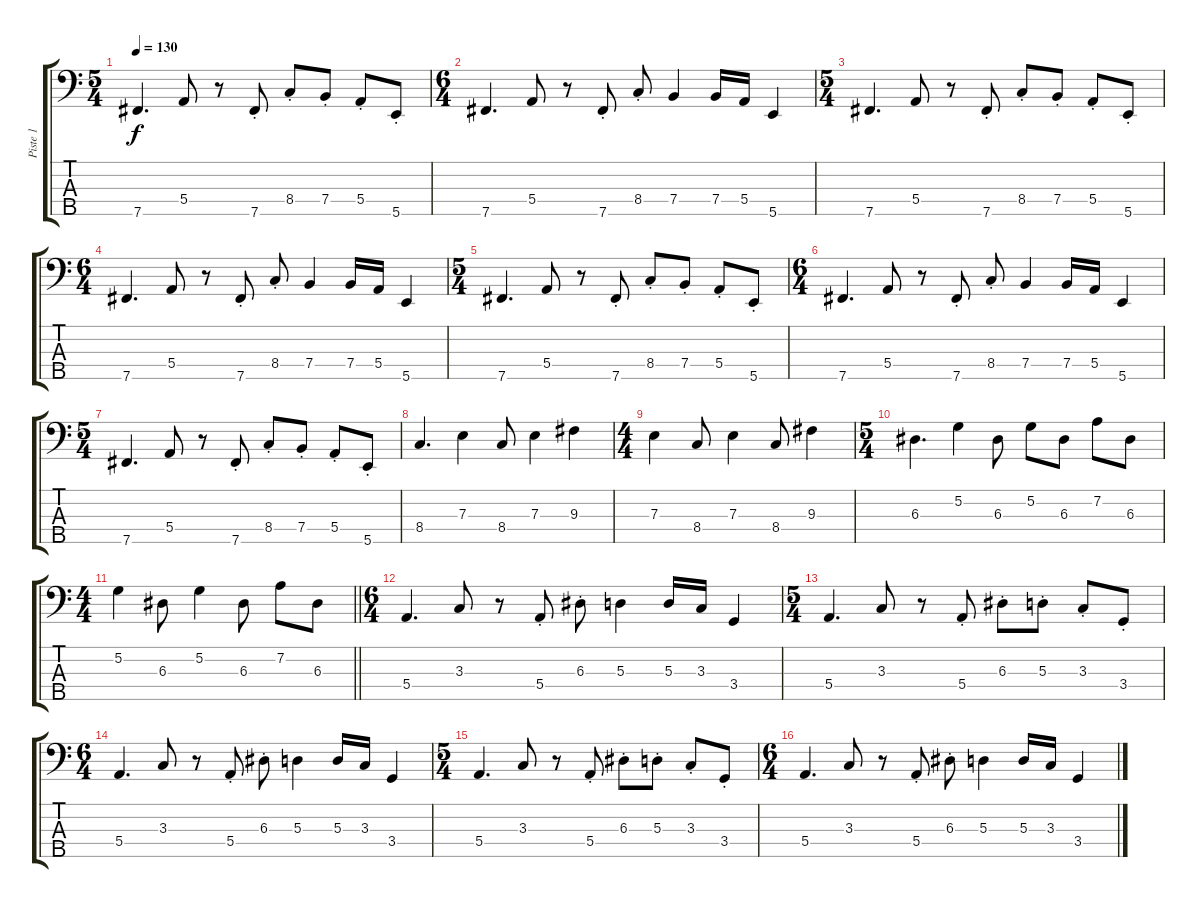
\track ("Piste 1" "Piste 1") {mute instrument electricbassfinger}
\staff {score tabs}
\tuning (G2 D2 A1 E1 B0) {hide}
\ts (5 4)
\tempo 130
\clef f4
\ks c
7.5.4{d dy f} 5.4.8 r.8 7.5{st}.8 8.4{st}.8 7.4{st}.8 5.4{st}.8 5.5{st}.8 |
\ts (6 4)
7.5.4{d} 5.4.8 r.8 7.5{st}.8 8.4{st}.8 7.4.4 7.4.16 5.4.16 5.5.4 |
\ts (5 4)
7.5.4{d} 5.4.8 r.8 7.5{st}.8 8.4{st}.8 7.4{st}.8 5.4{st}.8 5.5{st}.8 |
\ts (6 4)
7.5.4{d} 5.4.8 r.8 7.5{st}.8 8.4{st}.8 7.4.4 7.4.16 5.4.16 5.5.4 |
\ts (5 4)
7.5.4{d} 5.4.8 r.8 7.5{st}.8 8.4{st}.8 7.4{st}.8 5.4{st}.8 5.5{st}.8 |
\ts (6 4)
7.5.4{d} 5.4.8 r.8 7.5{st}.8 8.4{st}.8 7.4.4 7.4.16 5.4.16 5.5.4 |
\ts (5 4)
7.5.4{d} 5.4.8 r.8 7.5{st}.8 8.4{st}.8 7.4{st}.8 5.4{st}.8 5.5{st}.8 |
8.4.4{d} 7.3.4 8.4.8 7.3.4 9.3.4 |
\ts (4 4)
7.3.4 8.4.8 7.3.4 8.4.8 9.3.4 |
\ts (5 4)
6.3.4{d} 5.2.4 6.3.8 5.2.8 6.3.8 7.2.8 6.3.8 |
\ts (4 4)
\barLineRight lightlight
5.2.4 6.3.8 5.2.4 6.3.8 7.2.8 6.3.8 |
\ts (6 4)
5.4.4{d} 3.3.8 r.8 5.4{st}.8 6.3{st}.8 5.3.4 5.3.16 3.3.16 3.4.4 |
\ts (5 4)
5.4.4{d} 3.3.8 r.8 5.4{st}.8 6.3{st}.8 5.3{st}.8 3.3{st}.8 3.4{st}.8 |
\ts (6 4)
5.4.4{d} 3.3.8 r.8 5.4{st}.8 6.3{st}.8 5.3.4 5.3.16 3.3.16 3.4.4 |
\ts (5 4)
5.4.4{d} 3.3.8 r.8 5.4{st}.8 6.3{st}.8 5.3{st}.8 3.3{st}.8 3.4{st}.8 |
\ts (6 4)
5.4.4{d} 3.3.8 r.8 5.4{st}.8 6.3{st}.8 5.3.4 5.3.16 3.3.16 3.4.4
